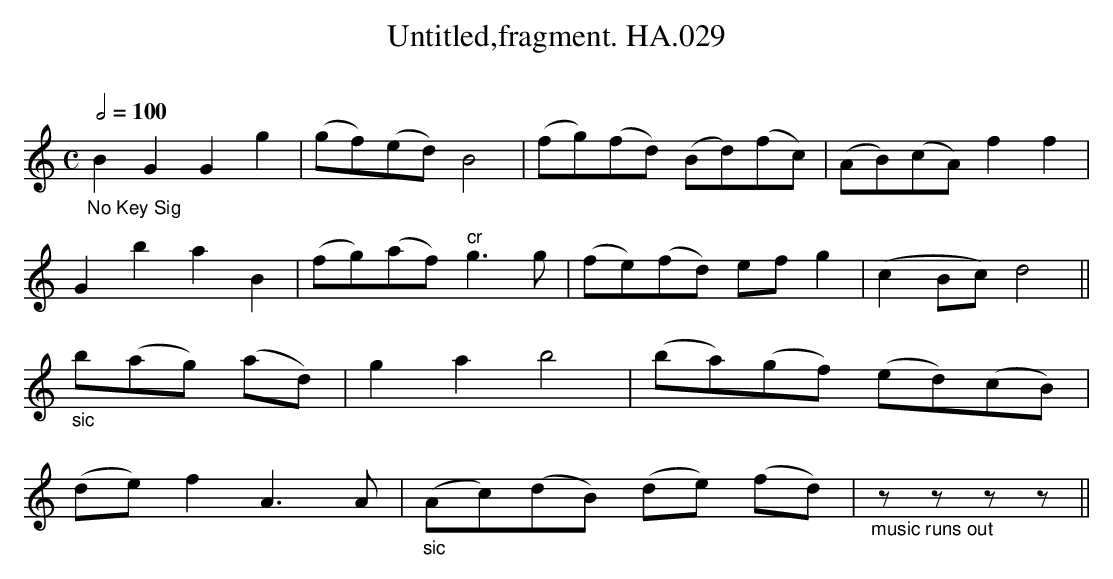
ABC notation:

X:1
T:Untitled,fragment. HA.029
M:C
L:1/8
Q:1/2=100
O:
K:C
"_No Key Sig"B2G2G2g2|(gf)(ed) B4|\
(fg)(fd) (Bd)(fc)|(AB)(cA) f2 f2|
G2b2a2B2|(fg)(af) "^cr"g3g|\
(fe)(fd) ef g2|(c2Bc) d4||
"_sic"b(ag) (ad)|g2a2b4|(ba)(gf) (ed)(cB)|
(de)f2 A3 A|"_sic"(Ac)(dB) (de) (fd)|"_music runs out"zzzz||
